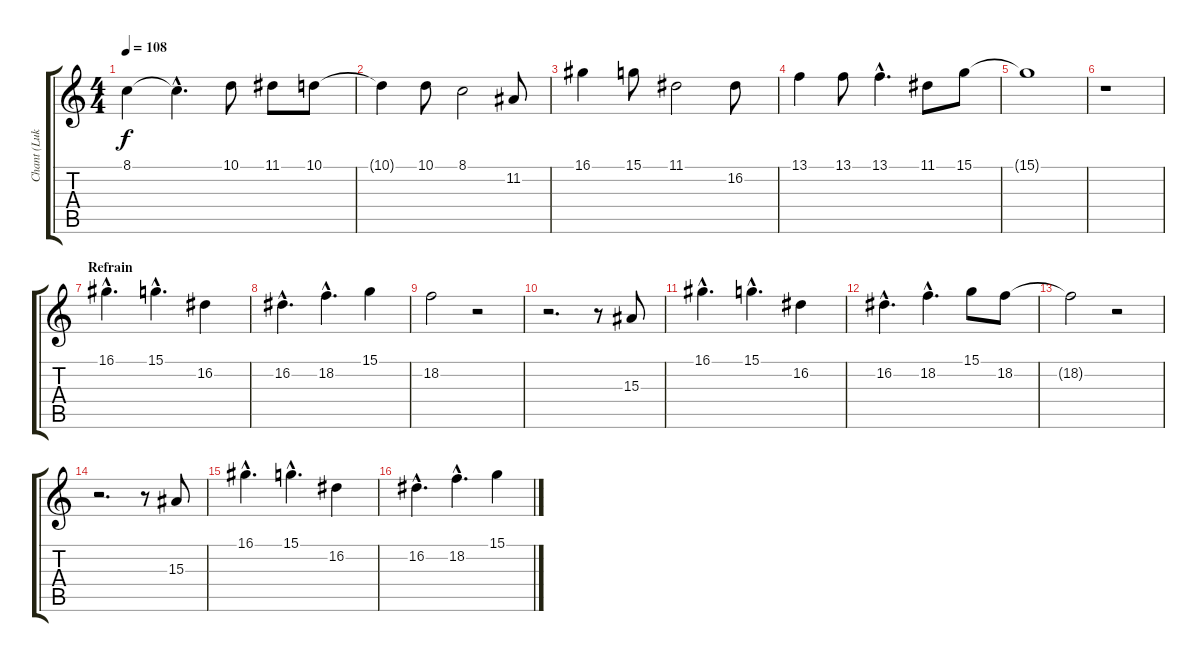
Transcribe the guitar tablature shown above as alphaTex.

\track ("Chant (Lukather)" "Chant (Luk") {instrument flute}
\staff {score tabs}
\tuning (E4 B3 G3 D3 A2 E2) {hide}
\ts (4 4)
\tempo 108
\clef g2
\ks c
8.1{t}.4{dy f} 8.1{hac t}.4{d} 10.1.8 11.1.8 10.1.8 |
10.1{t}.4 10.1.8 8.1.2 11.2.8 |
16.1.4 15.1.8 11.1.2 16.2.8 |
13.1.4 13.1.8 13.1{hac}.4{d} 11.1.8 15.1.8 |
15.1{t}.1 |
r.1 |
\section ("" "Refrain")
16.1{hac}.4{d} 15.1{hac}.4{d} 16.2.4 |
16.2{hac}.4{d} 18.2{hac}.4{d} 15.1.4 |
18.2.2 r.2 |
r.2{d} r.8 15.3.8 |
16.1{hac}.4{d} 15.1{hac}.4{d} 16.2.4 |
16.2{hac}.4{d} 18.2{hac}.4{d} 15.1.8 18.2.8 |
18.2{t}.2 r.2 |
r.2{d} r.8 15.3.8 |
16.1{hac}.4{d} 15.1{hac}.4{d} 16.2.4 |
16.2{hac}.4{d} 18.2{hac}.4{d} 15.1.4
